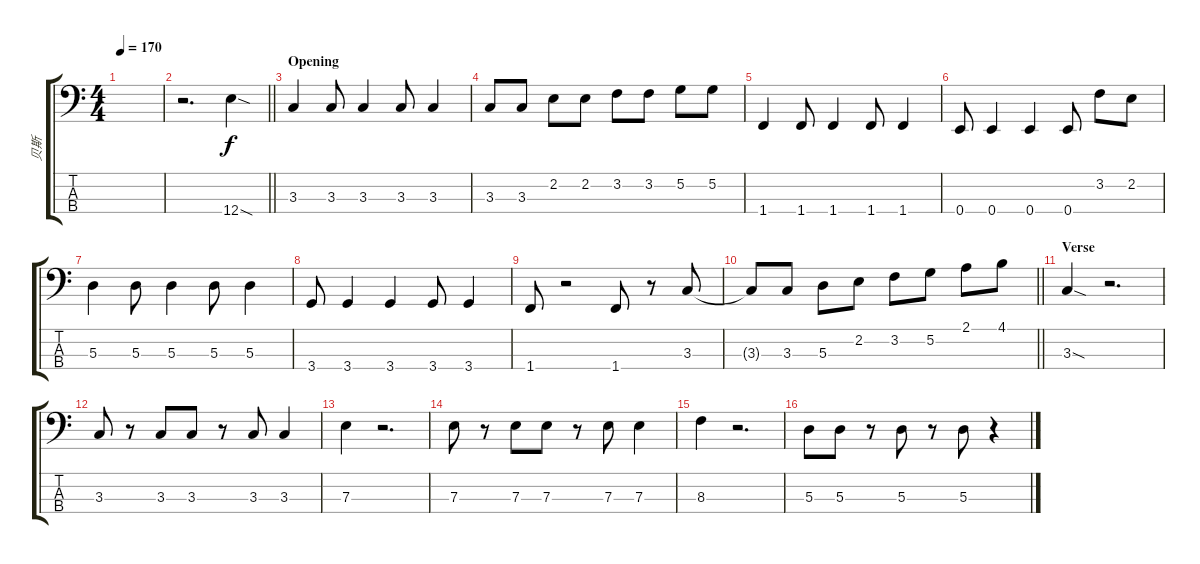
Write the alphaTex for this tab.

\track ("贝斯" "贝斯") {instrument electricbassfinger}
\staff {score tabs}
\tuning (G2 D2 A1 E1) {hide}
\ts (4 4)
\tempo 170
\clef f4
\ks c
|
\barLineRight lightlight
r.2{d} 12.4{sod}.4 |
\section ("" "Opening")
3.3.4 3.3.8 3.3.4 3.3.8 3.3.4 |
3.3.8 3.3.8 2.2.8 2.2.8 3.2.8 3.2.8 5.2.8 5.2.8 |
1.4.4 1.4.8 1.4.4 1.4.8 1.4.4 |
0.4.8 0.4.4 0.4.4 0.4.8 3.2.8 2.2.8 |
5.3.4 5.3.8 5.3.4 5.3.8 5.3.4 |
3.4.8 3.4.4 3.4.4 3.4.8 3.4.4 |
1.4.8 r.2 1.4.8 r.8 3.3.8 |
\barLineRight lightlight
3.3{t}.8 3.3.8 5.3.8 2.2.8 3.2.8 5.2.8 2.1.8 4.1.8 |
\section ("" "Verse")
3.3{sod}.4 r.2{d} |
3.3.8 r.8 3.3.8 3.3.8 r.8 3.3.8 3.3.4 |
7.3.4 r.2{d} |
7.3.8 r.8 7.3.8 7.3.8 r.8 7.3.8 7.3.4 |
8.3.4 r.2{d} |
5.3.8 5.3.8 r.8 5.3.8 r.8 5.3.8 r.4
